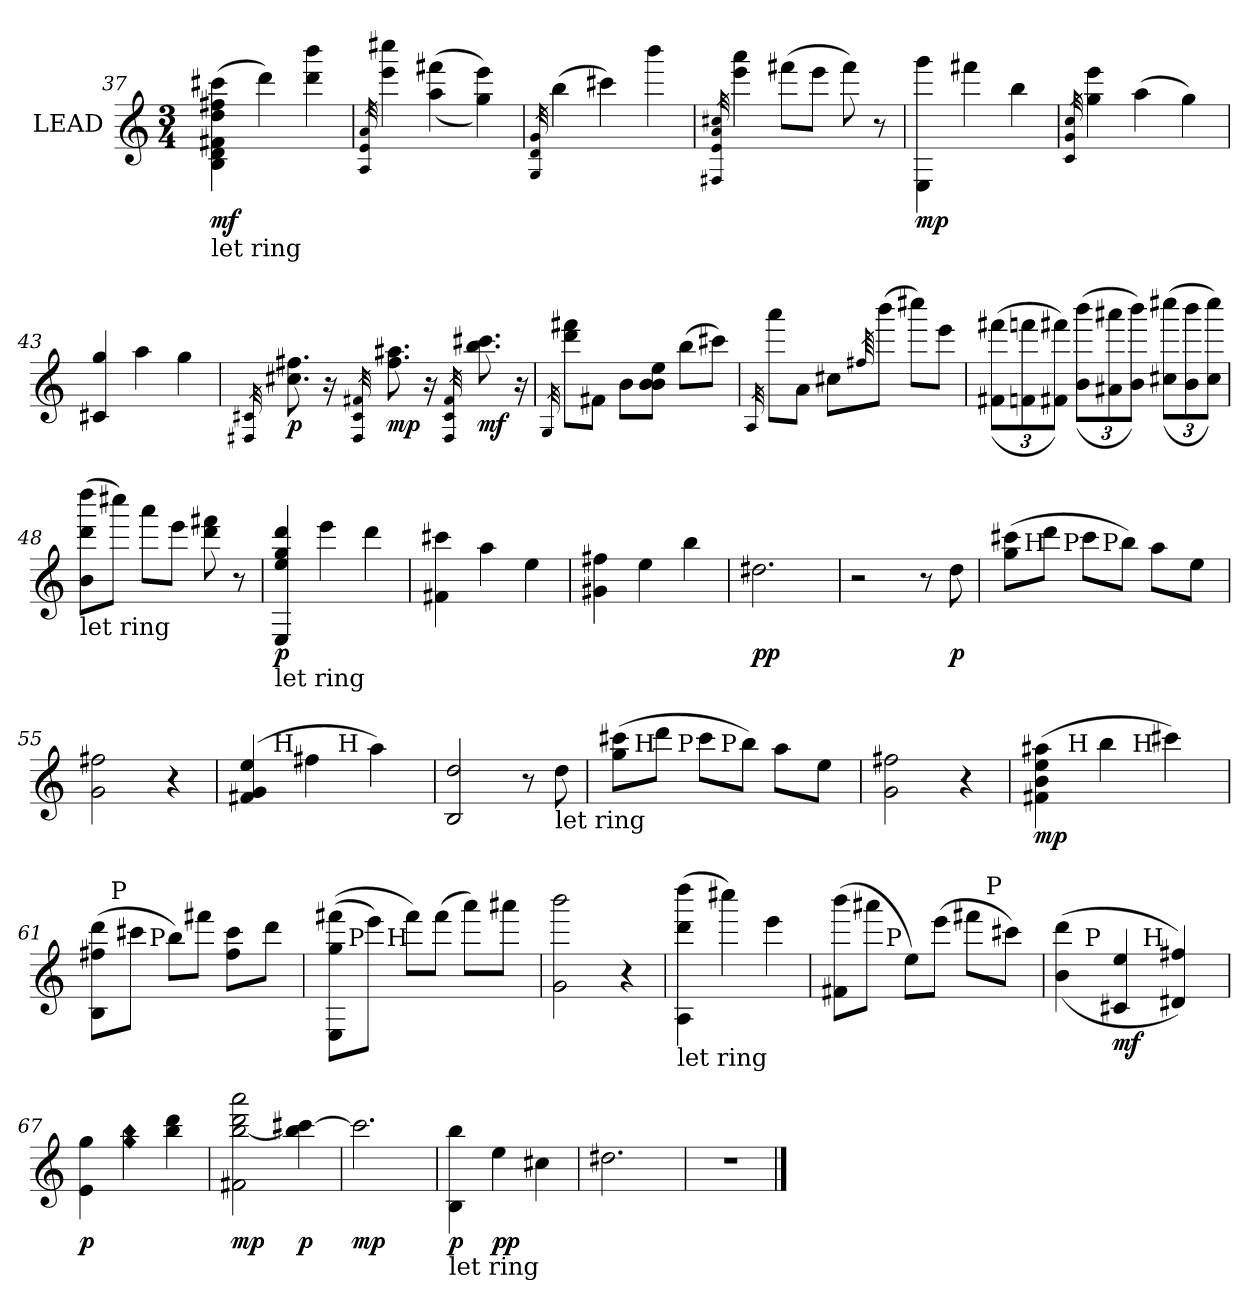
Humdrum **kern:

**kern	**dynam
*part1	*part1
*staff1	*staff1
*I"LEAD	*
*clefG2	*
*ITrd7c12	*
*k[]	*
*C:	*
*M3/4	*
*MM120	*
=37	=37
!LO:TX:b:t=let ring	!
!	!LO:DY:b
(4BB\ 4D\ 4F#X\ 4d\ 4f#X\ 4cc#X\	mf
4dd\)	.
4dd\ 4bb\	.
=38	=38
32qAA/ 32qE/ 32qA/	.
4ee\ 4ccc#X\	.
((4a\ 4ff#X\	.
4g\ 4ee\))	.
=39	=39
32qGG/ 32qD/ 32qG/	.
(4b\	.
4cc#X\)	.
4bb\	.
=40	=40
32qFF#X/ 32qE/ 32qA/ 32qc#X/	.
4ee\ 4aa\	.
(8ff#X\L	.
8ee\J	.
8ff#\)	.
8r	.
!!LO:LB:g=z
=41	=41
!	!LO:DY:b
4EE\ 4gg\	mp
4ff#X\	.
4b\	.
=42	=42
32qC/ 32qG/ 32qc/	.
4g\ 4ee\	.
(4a\	.
4g\)	.
=43	=43
4C#X/ 4g/	.
4a\	.
4g\	.
=44	=44
*MM91	*
32qFF#X/ 32qC#X/	.
!	!LO:DY:b
8.c#X\ 8.f#X\	p
16r	.
32qFF#/ 32qC#/ 32qF#X/	.
!	!LO:DY:b
8.f#\ 8.a#X\	mp
16r	.
32qFF#/ 32qC#/ 32qF#/	.
!	!LO:DY:b
8.b\ 8.cc#X\	mf
16r	.
=45	=45
*MM123	*
32qGG/	.
8dd\ 8ff#X\L	.
8F#X\J	.
8B\L	.
8B\ 8B\ 8e\J	.
(8b\L	.
8cc#X\J)	.
!!LO:LB:g=z
=46	=46
*MM120	*
32qAA/	.
8aa\L	.
8A\J	.
8c#X\L	.
64qf#X/	.
(8bb\J	.
8ccc#X\L)	.
8ee\J	.
=47	=47
*Xbrackettup	*
((12F#X\ 12ff#X\L	.
12Fn\ 12ffn\	.
12F#X\ 12ff#X\J))	.
((12B\ 12bb\L	.
12A#X\ 12aa#X\	.
12B\ 12bb\J))	.
((12c#X\ 12ccc#X\L	.
12B\ 12bb\	.
12c#\ 12ccc#\J))	.
=48	=48
!LO:TX:b:t=let ring	!
(8B\ 8dd\ 8ddd\L	.
8ccc#X\J)	.
8aa\L	.
8ee\J	.
8dd\ 8ff#X\	.
8r	.
=49	=49
!LO:TX:b:t=let ring	!
!	!LO:DY:b
4EE/ 4e/ 4g/ 4dd/	p
4ee\	.
4dd\	.
!!LO:LB:g=z
=50	=50
4F#X\ 4cc#X\	.
4a\	.
4e\	.
=51	=51
4G#X\ 4f#X\	.
4e\	.
4b\	.
=52	=52
*MM101	*
!	!LO:DY:b
2.d#X\	pp
=53	=53
2r	.
8r	.
!	!LO:DY:b
8d\	p
=54	=54
*MM120	*
*^	*
*	*^	*
*	*	*^	*
(8g\ 8cc#X\L	16ryy	8.ryy	4ryy	.
!	!LO:TX:a:t=H	!	!	!
.	2ryy	.	.	.
8dd\J	.	.	.	.
!	!	!LO:TX:a:t=P	!	!
.	.	2ryy	.	.
8cc#\L	.	.	16ryy	.
!	!	!	!LO:TX:a:t=P	!
.	.	.	4..ryy	.
8b\J)	.	.	.	.
8a\L	.	.	.	.
.	8.ryy	.	.	.
8e\J	.	.	.	.
.	.	16ryy	.	.
*v	*v	*v	*v	*
=55	=55
2G\ 2f#X\	.
4r	.
=56	=56
!LO:TX:b:t=let ring	!
*^	*
*	*^	*
(4F#X/ 4G/ 4e/	8ryy	4.ryy	.
!	!LO:TX:a:t=H	!	!
.	2ryy	.	.
4f#X\	.	.	.
!	!	!LO:TX:a:t=H	!
.	.	4.ryy	.
4a\)	.	.	.
.	8ryy	.	.
*v	*v	*v	*
=57	=57
2BB/ 2d/	.
8r	.
!LO:TX:b:t=let ring	!
8d\	.
!!LO:LB:g=z
=58	=58
*^	*
*	*^	*
*	*	*^	*
(8g\ 8cc#X\L	16ryy	8.ryy	4ryy	.
!	!LO:TX:a:t=H	!	!	!
.	2ryy	.	.	.
8dd\J	.	.	.	.
!	!	!LO:TX:a:t=P	!	!
.	.	2ryy	.	.
8cc#\L	.	.	16ryy	.
!	!	!	!LO:TX:a:t=P	!
.	.	.	4..ryy	.
8b\J)	.	.	.	.
8a\L	.	.	.	.
.	8.ryy	.	.	.
8e\J	.	.	.	.
.	.	16ryy	.	.
*v	*v	*v	*v	*
=59	=59
2G\ 2f#X\	.
4r	.
=60	=60
!LO:TX:b:t=let ring	!
!	!LO:DY:b
*^	*
*	*^	*
(4F#X\ 4B\ 4e\ 4a#X\	8ryy	4.ryy	mp
!	!LO:TX:a:t=H	!	!
.	2ryy	.	.
4b\	.	.	.
!	!	!LO:TX:a:t=H	!
.	.	4.ryy	.
4cc#X\)	.	.	.
.	8ryy	.	.
=61	=61	=61	=61
(8BB\ 8f#X\ 8dd\L	16ryy	8.ryy	.
!	!LO:TX:a:t=P	!	!
.	2ryy	.	.
8cc#X\J	.	.	.
!	!	!LO:TX:a:t=P	!
.	.	2ryy	.
8b\L)	.	.	.
8ff#X\J	.	.	.
8f#\ 8cc#\L	.	.	.
.	8.ryy	.	.
8dd\J	.	.	.
.	.	16ryy	.
=62	=62	=62	=62
((8EE\ 8g\ 8ff#X\L	16ryy	8.ryy	.
!	!LO:TX:a:t=P	!	!
.	2ryy	.	.
8ee\J)	.	.	.
!	!	!LO:TX:a:t=H	!
.	.	2ryy	.
8ff#\L)	.	.	.
(8ff#\J	.	.	.
8aa\L)	.	.	.
.	8.ryy	.	.
8aa#X\J	.	.	.
.	.	16ryy	.
*v	*v	*v	*
=63	=63
2G\ 2bb\	.
4r	.
!!LO:LB:g=z
=64	=64
!LO:TX:b:t=let ring	!
(4AA\ 4dd\ 4ddd\	.
4ccc#X\)	.
4ee\	.
=65	=65
*^	*
*	*^	*
(8F#X\ 8bb\L	8.ryy	2ryy	.
8aa#X\J	.	.	.
!	!LO:TX:a:t=P	!	!
.	2ryy	.	.
8e\L)	.	.	.
(8ee\J	.	.	.
8ff#X\L	.	16ryy	.
!	!	!LO:TX:a:t=P	!
.	.	8.ryy	.
8cc#X\J)	.	.	.
.	16ryy	.	.
=66	=66	=66	=66
((4B\ 4dd\	8ryy	4.ryy	.
!	!LO:TX:a:t=P	!	!
.	2ryy	.	.
!	!	!	!LO:DY:b
4C#X/ 4e/	.	.	mf
!	!	!LO:TX:a:t=H	!
.	.	4.ryy	.
*MM92	*	*	*
4D#X/ 4f#X/))	.	.	.
.	8ryy	.	.
*v	*v	*v	*
=67	=67
*MM99	*
*^	*
*	*^	*
!LO:N:n=1:head=diamond	!	!	!
!LO:N:n=2:head=diamond	!	!	!LO:DY:b
*v	*v	*v	*
4E\ 4g\	p
!LO:N:n=1:head=diamond	!
!LO:N:n=2:head=diamond	!
4g\ 4b\	.
4b\ 4dd\	.
=68	=68
!	!LO:DY:b
2F#X\ [2b\ 2dd\ 2aa\	mp
!	!LO:DY:b
4b\] [4cc#X\	p
=69	=69
!	!LO:DY:b
2.cc#\]	mp
=70	=70
*MM70	*
!LO:TX:b:t=let ring	!
!	!LO:DY:b
4BB\ 4b\	p
!	!LO:DY:b
4e\	pp
4c#X\	.
=71	=71
2.d#X\	.
!!LO:LB:g=z
=72	=72
2.r	.
==	==
*-	*-
